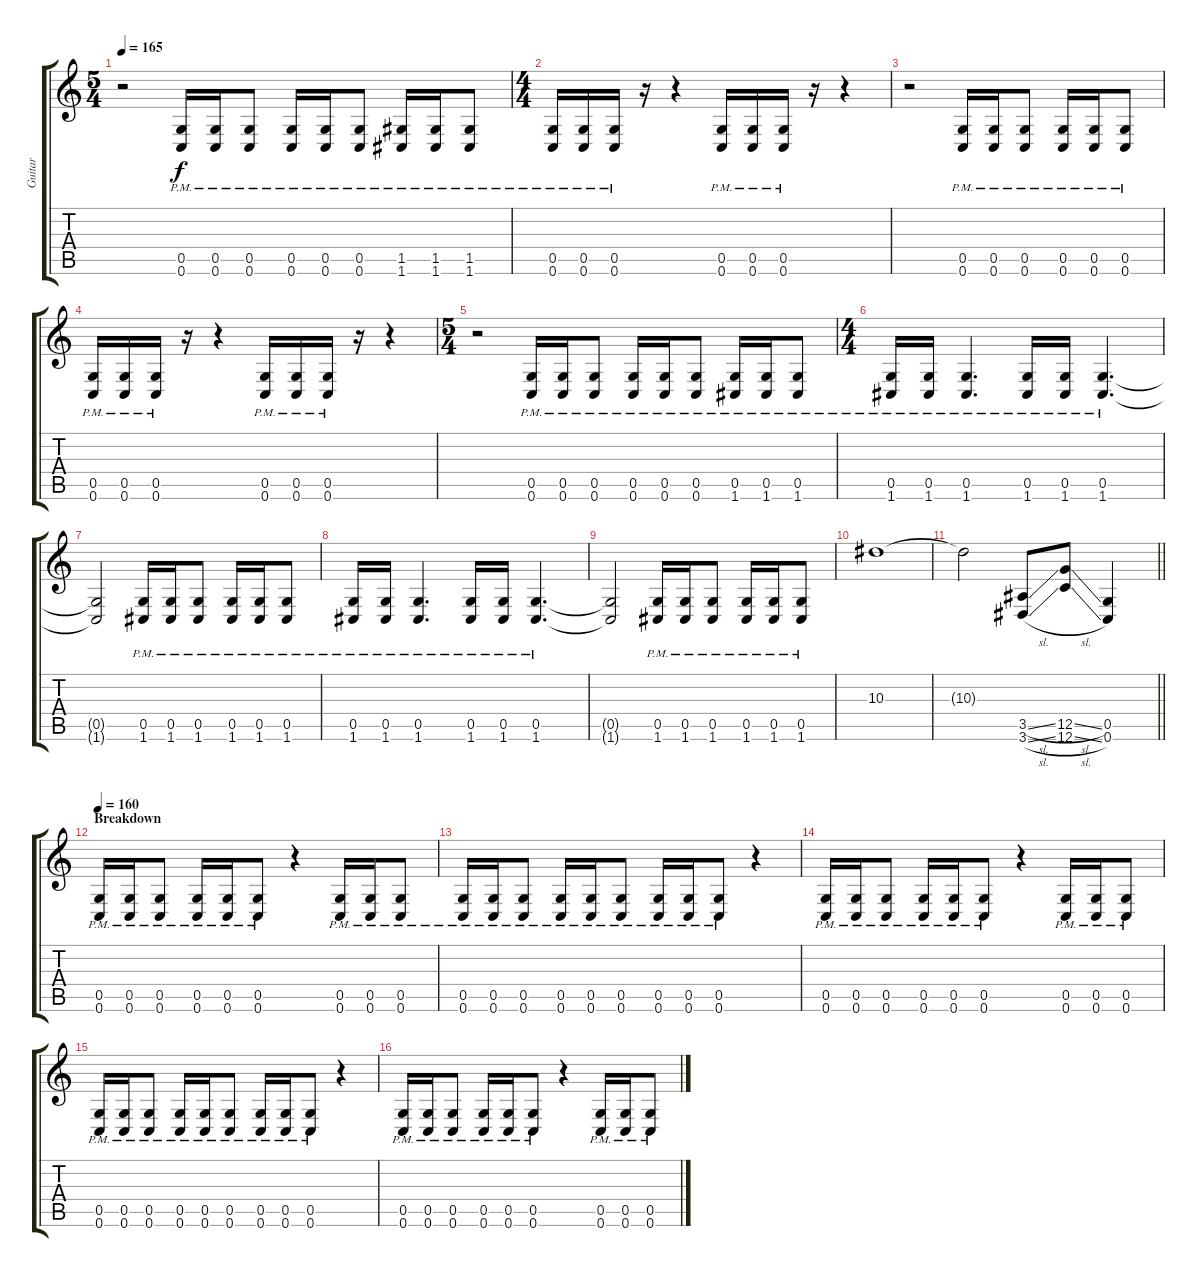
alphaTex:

\track ("Guitar" "Guitar") {instrument distortionguitar}
\staff {score tabs}
\tuning (D4 A3 F3 C3 G2 C2) {hide}
\ts (5 4)
\tempo 165
\clef g2
\ks c
r.2{dy f} (0.5{pm} 0.6{pm}).16 (0.5{pm} 0.6{pm}).16 (0.5{pm} 0.6{pm}).8 (0.5{pm} 0.6{pm}).16 (0.5{pm} 0.6{pm}).16 (0.5{pm} 0.6{pm}).8 (1.5{pm} 1.6{pm}).16 (1.5{pm} 1.6{pm}).16 (1.5{pm} 1.6{pm}).8 |
\ts (4 4)
(0.5{pm} 0.6{pm}).16 (0.5{pm} 0.6{pm}).16 (0.5{pm} 0.6{pm}).16 r.16 r.4 (0.5{pm} 0.6{pm}).16 (0.5{pm} 0.6{pm}).16 (0.5{pm} 0.6{pm}).16 r.16 r.4 |
r.2 (0.5{pm} 0.6{pm}).16 (0.5{pm} 0.6{pm}).16 (0.5{pm} 0.6{pm}).8 (0.5{pm} 0.6{pm}).16 (0.5{pm} 0.6{pm}).16 (0.5{pm} 0.6{pm}).8 |
(0.5{pm} 0.6{pm}).16 (0.5{pm} 0.6{pm}).16 (0.5{pm} 0.6{pm}).16 r.16 r.4 (0.5{pm} 0.6{pm}).16 (0.5{pm} 0.6{pm}).16 (0.5{pm} 0.6{pm}).16 r.16 r.4 |
\ts (5 4)
r.2 (0.5{pm} 0.6{pm}).16 (0.5{pm} 0.6{pm}).16 (0.5{pm} 0.6{pm}).8 (0.5{pm} 0.6{pm}).16 (0.5{pm} 0.6{pm}).16 (0.5{pm} 0.6{pm}).8 (0.5{pm} 1.6{pm}).16 (0.5{pm} 1.6{pm}).16 (0.5{pm} 1.6{pm}).8 |
\ts (4 4)
(0.5{pm} 1.6{pm}).16 (0.5{pm} 1.6{pm}).16 (0.5{pm} 1.6{pm}).4{d} (0.5{pm} 1.6{pm}).16 (0.5{pm} 1.6{pm}).16 (0.5{pm} 1.6{pm}).4{d} |
(0.5{t} 1.6{t}).2 (0.5{pm} 1.6{pm}).16 (0.5{pm} 1.6{pm}).16 (0.5{pm} 1.6{pm}).8 (0.5{pm} 1.6{pm}).16 (0.5{pm} 1.6{pm}).16 (0.5{pm} 1.6{pm}).8 |
(0.5{pm} 1.6{pm}).16 (0.5{pm} 1.6{pm}).16 (0.5{pm} 1.6{pm}).4{d} (0.5{pm} 1.6{pm}).16 (0.5{pm} 1.6{pm}).16 (0.5{pm} 1.6{pm}).4{d} |
(0.5{t} 1.6{t}).2 (0.5{pm} 1.6{pm}).16 (0.5{pm} 1.6{pm}).16 (0.5{pm} 1.6{pm}).8 (0.5{pm} 1.6{pm}).16 (0.5{pm} 1.6{pm}).16 (0.5{pm} 1.6{pm}).8 |
10.3.1 |
\barLineRight lightlight
10.3{t}.2 (3.5{sl} 3.6{sl}).8 (12.5{sl} 12.6{sl}).8 (0.5 0.6).4 |
\section ("" "Breakdown")
\tempo 160
(0.5{pm} 0.6{pm}).16 (0.5{pm} 0.6{pm}).16 (0.5{pm} 0.6{pm}).8 (0.5{pm} 0.6{pm}).16 (0.5{pm} 0.6{pm}).16 (0.5{pm} 0.6{pm}).8 r.4 (0.5{pm} 0.6{pm}).16 (0.5{pm} 0.6{pm}).16 (0.5{pm} 0.6{pm}).8 |
(0.5{pm} 0.6{pm}).16 (0.5{pm} 0.6{pm}).16 (0.5{pm} 0.6{pm}).8 (0.5{pm} 0.6{pm}).16 (0.5{pm} 0.6{pm}).16 (0.5{pm} 0.6{pm}).8 (0.5{pm} 0.6{pm}).16 (0.5{pm} 0.6{pm}).16 (0.5{pm} 0.6{pm}).8 r.4 |
(0.5{pm} 0.6{pm}).16 (0.5{pm} 0.6{pm}).16 (0.5{pm} 0.6{pm}).8 (0.5{pm} 0.6{pm}).16 (0.5{pm} 0.6{pm}).16 (0.5{pm} 0.6{pm}).8 r.4 (0.5{pm} 0.6{pm}).16 (0.5{pm} 0.6{pm}).16 (0.5{pm} 0.6{pm}).8 |
(0.5{pm} 0.6{pm}).16 (0.5{pm} 0.6{pm}).16 (0.5{pm} 0.6{pm}).8 (0.5{pm} 0.6{pm}).16 (0.5{pm} 0.6{pm}).16 (0.5{pm} 0.6{pm}).8 (0.5{pm} 0.6{pm}).16 (0.5{pm} 0.6{pm}).16 (0.5{pm} 0.6{pm}).8 r.4 |
(0.5{pm} 0.6{pm}).16 (0.5{pm} 0.6{pm}).16 (0.5{pm} 0.6{pm}).8 (0.5{pm} 0.6{pm}).16 (0.5{pm} 0.6{pm}).16 (0.5{pm} 0.6{pm}).8 r.4 (0.5{pm} 0.6{pm}).16 (0.5{pm} 0.6{pm}).16 (0.5{pm} 0.6{pm}).8
